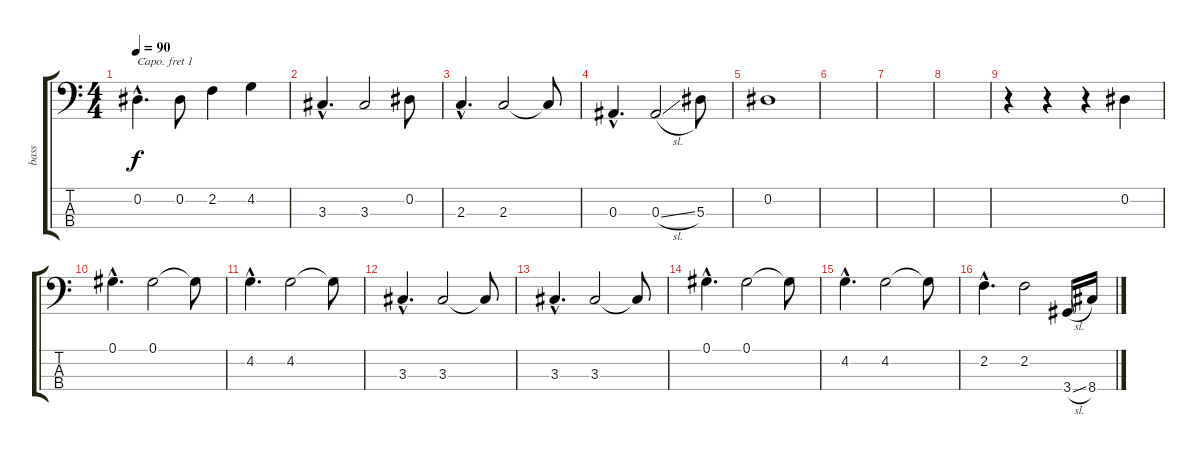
\track ("bass" "bass") {instrument electricbassfinger}
\staff {score tabs}
\capo 1
\tuning (G2 D2 A1 E1) {hide}
\ts (4 4)
\tempo 90
\clef f4
\ks c
0.2{hac}.4{d dy f} 0.2.8 2.2.4 4.2.4 |
3.3{hac}.4{d} 3.3.2 0.2.8 |
2.3{hac}.4{d} 2.3.2 2.3{t}.8 |
0.3{hac}.4{d} 0.3{sl}.2 5.3.8 |
0.2.1 |
|
|
|
r.4 r.4 r.4 0.2.4 |
0.1{hac}.4{d} 0.1.2 0.1{t}.8 |
4.2{hac}.4{d} 4.2.2 4.2{t}.8 |
3.3{hac}.4{d} 3.3.2 3.3{t}.8 |
3.3{hac}.4{d} 3.3.2 3.3{t}.8 |
0.1{hac}.4{d} 0.1.2 0.1{t}.8 |
4.2{hac}.4{d} 4.2.2 4.2{t}.8 |
2.2{hac}.4{d} 2.2.2 3.4{sl}.16 8.4.16
